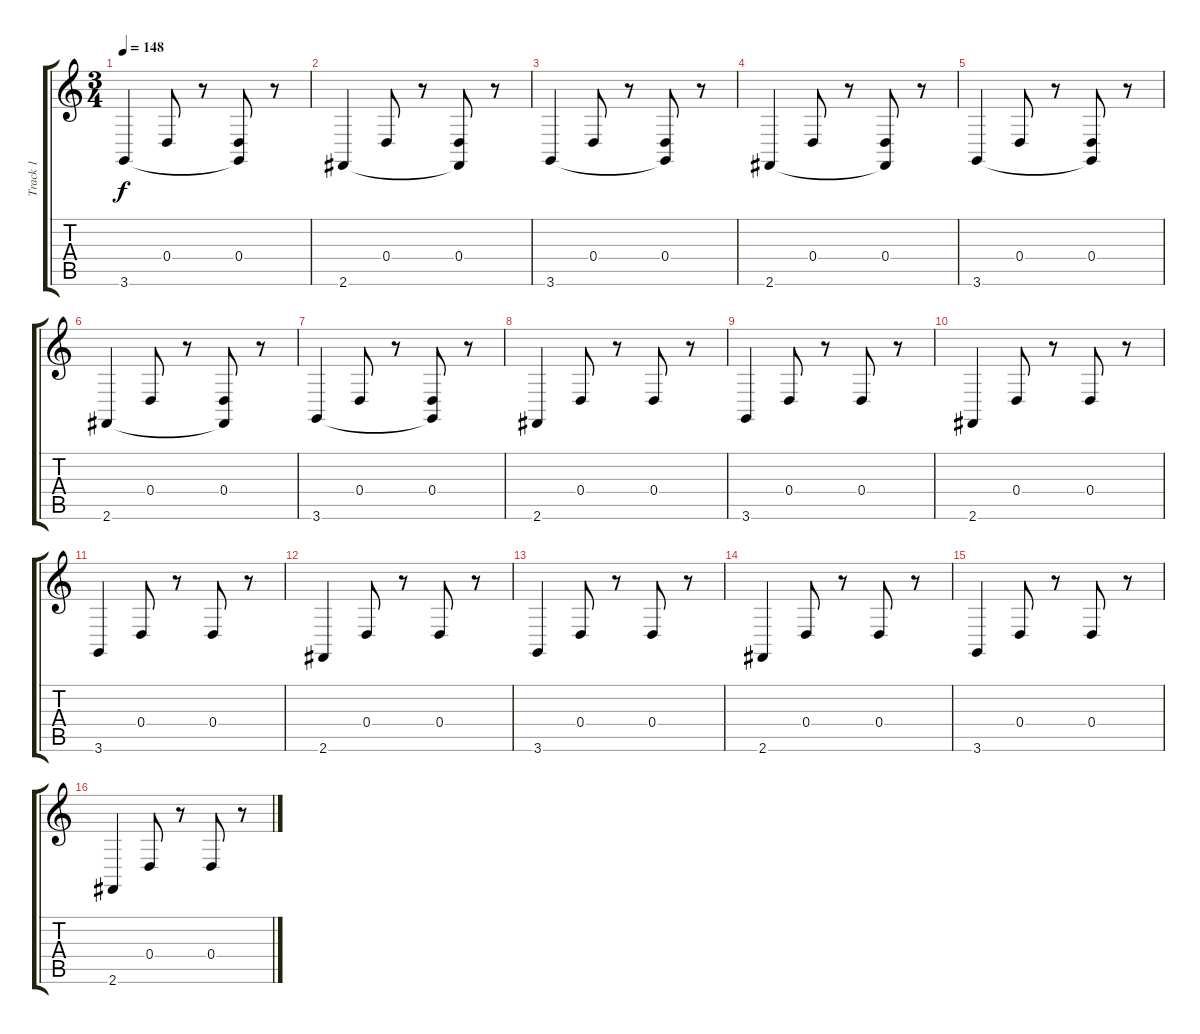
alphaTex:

\track ("Track 1" "Track 1") {instrument pizzicatostrings}
\staff {score tabs}
\tuning (E4 B3 G3 D3 A2 E2) {hide}
\ts (3 4)
\tempo 148
\clef g2
\ks c
3.6.4{dy f} 0.4.8 r.8 (0.4 3.6{t}).8 r.8 |
2.6.4 0.4.8 r.8 (0.4 2.6{t}).8 r.8 |
3.6.4 0.4.8 r.8 (0.4 3.6{t}).8 r.8 |
2.6.4 0.4.8 r.8 (0.4 2.6{t}).8 r.8 |
3.6.4 0.4.8 r.8 (0.4 3.6{t}).8 r.8 |
2.6.4 0.4.8 r.8 (0.4 2.6{t}).8 r.8 |
3.6.4 0.4.8 r.8 (0.4 3.6{t}).8 r.8 |
2.6.4 0.4.8 r.8 0.4.8 r.8 |
3.6.4 0.4.8 r.8 0.4.8 r.8 |
2.6.4 0.4.8 r.8 0.4.8 r.8 |
3.6.4 0.4.8 r.8 0.4.8 r.8 |
2.6.4 0.4.8 r.8 0.4.8 r.8 |
3.6.4 0.4.8 r.8 0.4.8 r.8 |
2.6.4 0.4.8 r.8 0.4.8 r.8 |
3.6.4 0.4.8 r.8 0.4.8 r.8 |
2.6.4 0.4.8 r.8 0.4.8 r.8
